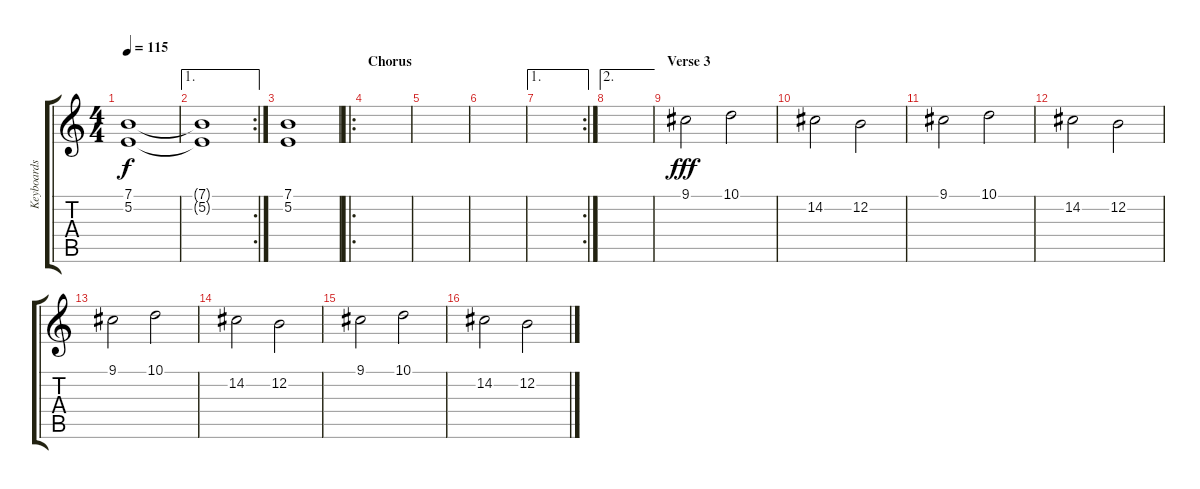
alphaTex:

\track ("Keyboards 2" "Keyboards ") {instrument violin}
\staff {score tabs}
\tuning (E4 B3 G3 D3 A2 E2) {hide}
\ts (4 4)
\tempo 115
\clef g2
\ks c
(7.1{t} 5.2{t}).1{dy f} |
\ae 1
\rc 2
(7.1{t} 5.2{t}).1 |
(7.1 5.2).1 |
\ro
\section ("" "Chorus")
|
|
|
\ae 1
\rc 2
|
\ae 2
|
\section ("" "Verse 3")
9.1.2{dy fff} 10.1.2 |
14.2.2 12.2.2 |
9.1.2 10.1.2 |
14.2.2 12.2.2 |
9.1.2 10.1.2 |
14.2.2 12.2.2 |
9.1.2 10.1.2 |
14.2.2 12.2.2
